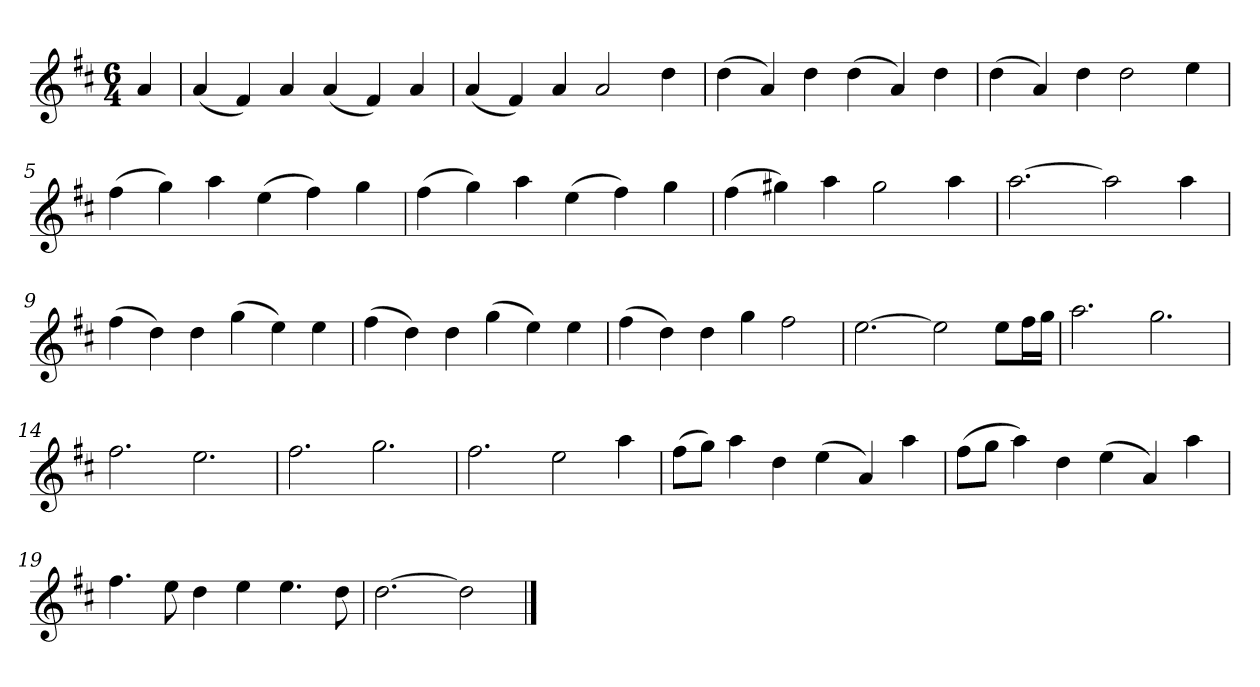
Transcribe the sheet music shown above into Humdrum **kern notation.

**kern
*part1
*staff1
*k[f#c#]
*M6/4
*MM120
=
4a
=1
(4a
4f#)
4a
(4a
4f#)
4a
=2
(4a
4f#)
4a
2a
4dd
=3
(4dd
4a)
4dd
(4dd
4a)
4dd
=4
(4dd
4a)
4dd
2dd
4ee
=5
(4ff#
4gg)
4aa
(4ee
4ff#)
4gg
=6
(4ff#
4gg)
4aa
(4ee
4ff#)
4gg
=7
(4ff#
4gg#X)
4aa
2gg#
4aa
=8
[2.aa
2aa]
4aa
=9
(4ff#
4dd)
4dd
(4gg
4ee)
4ee
=10
(4ff#
4dd)
4dd
(4gg
4ee)
4ee
=11
(4ff#
4dd)
4dd
4gg
2ff#
=12
[2.ee
2ee]
8eeL
16ff#L
16ggJJ
=13
2.aa
2.gg
=14
2.ff#
2.ee
=15
2.ff#
2.gg
=16
2.ff#
2ee
4aa
=17
(8ff#L
8ggJ)
4aa
4dd
(4ee
4a)
4aa
=18
(8ff#L
8ggJ
4aa)
4dd
(4ee
4a)
4aa
=19
4.ff#
8ee
4dd
4ee
4.ee
8dd
=20
[2.dd
2dd]
==
*-
